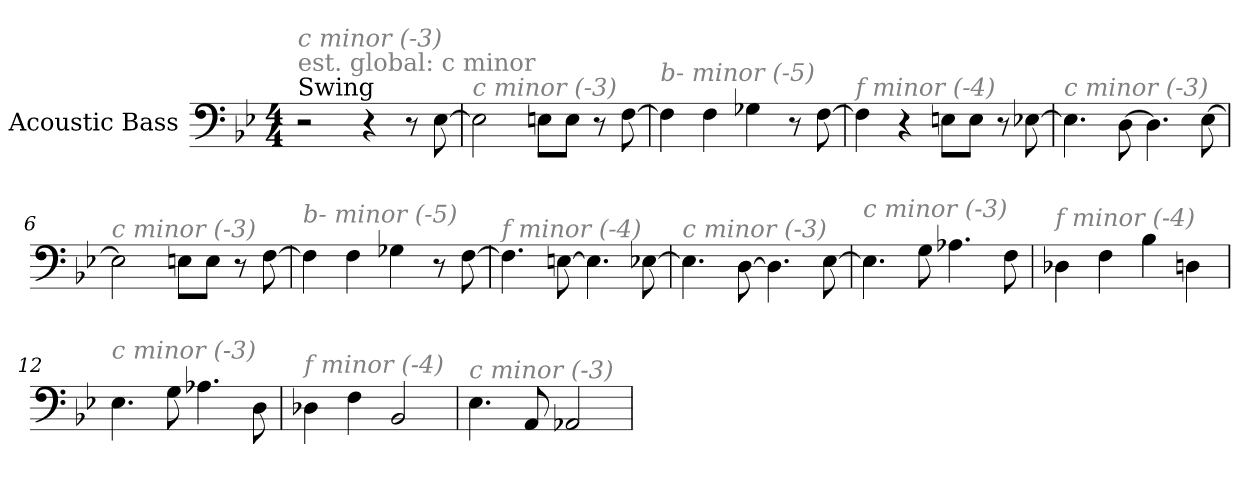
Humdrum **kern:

**kern
*part1
*staff1
*I"Acoustic Bass
*clefF4
*ITrd7c12
*k[b-e-]
*B-:
*M4/4
*MM168
=1
!LO:TX:a:t=Swing
!LO:TX:a:color=#808080:t=est. global&colon; c minor
!LO:TX:i:color=#808080:t=c minor (-3)
2r
4r
8r
[8EE-
=2
!LO:TX:i:color=#808080:t=c minor (-3)
2EE-]
8EEnL
8EEJ
8r
[8FF
=3
!LO:TX:i:color=#808080:t=b- minor (-5)
4FF]
4FF
4GG-X
8r
[8FF
=4
!LO:TX:i:color=#808080:t=f minor (-4)
4FF]
4r
8EEnL
8EEJ
8r
[8EE-X
=5
!LO:TX:i:color=#808080:t=c minor (-3)
4.EE-]
[8DD
4.DD]
[8EE-
=6
!LO:TX:i:color=#808080:t=c minor (-3)
2EE-]
8EEnL
8EEJ
8r
[8FF
=7
!LO:TX:i:color=#808080:t=b- minor (-5)
4FF]
4FF
4GG-X
8r
[8FF
=8
!LO:TX:i:color=#808080:t=f minor (-4)
4.FF]
[8EEn
4.EE]
[8EE-X
=9
!LO:TX:i:color=#808080:t=c minor (-3)
4.EE-]
[8DD
4.DD]
[8EE-
=10
!LO:TX:i:color=#808080:t=c minor (-3)
4.EE-]
8GG
4.AA-X
8FF
=11
!LO:TX:i:color=#808080:t=f minor (-4)
4DD-X
4FF
4BB-
4DDn
=12
!LO:TX:i:color=#808080:t=c minor (-3)
4.EE-
8GG
4.AA-X
8DD
=13
!LO:TX:i:color=#808080:t=f minor (-4)
4DD-X
4FF
2BBB-
=14
!LO:TX:i:color=#808080:t=c minor (-3)
4.EE-
8AAA
2AAA-X
=
*-
